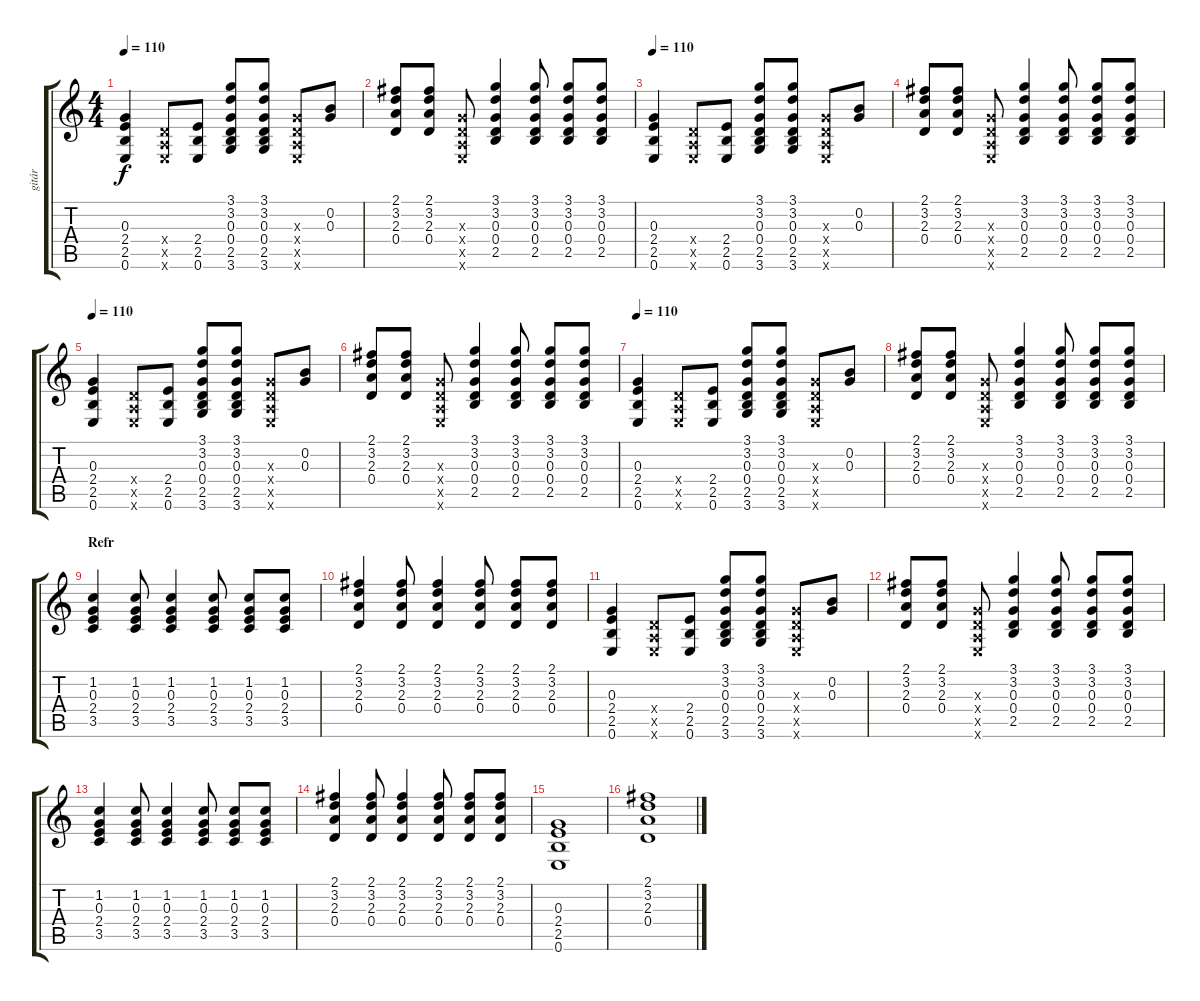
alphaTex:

\track ("gitár" "gitár") {instrument acousticguitarsteel}
\staff {score tabs}
\tuning (E4 B3 G3 D3 A2 E2) {hide}
\ts (4 4)
\tempo 110
\clef g2
\ks c
(0.3 2.4 2.5 0.6).4{dy f} (0.4{x} 0.5{x} 0.6{x}).8 (2.4 2.5 0.6).8 (3.1 3.2 0.3 0.4 2.5 3.6).8 (3.1 3.2 0.3 0.4 2.5 3.6).8 (0.3{x} 0.4{x} 0.5{x} 0.6{x}).8 (0.2 0.3).8 |
(2.1 3.2 2.3 0.4).8 (2.1 3.2 2.3 0.4).8 (0.3{x} 0.4{x} 0.5{x} 0.6{x}).8 (3.1 3.2 0.3 0.4 2.5).4 (3.1 3.2 0.3 0.4 2.5).8 (3.1 3.2 0.3 0.4 2.5).8 (3.1 3.2 0.3 0.4 2.5).8 |
\tempo 110
(0.3 2.4 2.5 0.6).4 (0.4{x} 0.5{x} 0.6{x}).8 (2.4 2.5 0.6).8 (3.1 3.2 0.3 0.4 2.5 3.6).8 (3.1 3.2 0.3 0.4 2.5 3.6).8 (0.3{x} 0.4{x} 0.5{x} 0.6{x}).8 (0.2 0.3).8 |
(2.1 3.2 2.3 0.4).8 (2.1 3.2 2.3 0.4).8 (0.3{x} 0.4{x} 0.5{x} 0.6{x}).8 (3.1 3.2 0.3 0.4 2.5).4 (3.1 3.2 0.3 0.4 2.5).8 (3.1 3.2 0.3 0.4 2.5).8 (3.1 3.2 0.3 0.4 2.5).8 |
\tempo 110
(0.3 2.4 2.5 0.6).4 (0.4{x} 0.5{x} 0.6{x}).8 (2.4 2.5 0.6).8 (3.1 3.2 0.3 0.4 2.5 3.6).8 (3.1 3.2 0.3 0.4 2.5 3.6).8 (0.3{x} 0.4{x} 0.5{x} 0.6{x}).8 (0.2 0.3).8 |
(2.1 3.2 2.3 0.4).8 (2.1 3.2 2.3 0.4).8 (0.3{x} 0.4{x} 0.5{x} 0.6{x}).8 (3.1 3.2 0.3 0.4 2.5).4 (3.1 3.2 0.3 0.4 2.5).8 (3.1 3.2 0.3 0.4 2.5).8 (3.1 3.2 0.3 0.4 2.5).8 |
\tempo 110
(0.3 2.4 2.5 0.6).4 (0.4{x} 0.5{x} 0.6{x}).8 (2.4 2.5 0.6).8 (3.1 3.2 0.3 0.4 2.5 3.6).8 (3.1 3.2 0.3 0.4 2.5 3.6).8 (0.3{x} 0.4{x} 0.5{x} 0.6{x}).8 (0.2 0.3).8 |
(2.1 3.2 2.3 0.4).8 (2.1 3.2 2.3 0.4).8 (0.3{x} 0.4{x} 0.5{x} 0.6{x}).8 (3.1 3.2 0.3 0.4 2.5).4 (3.1 3.2 0.3 0.4 2.5).8 (3.1 3.2 0.3 0.4 2.5).8 (3.1 3.2 0.3 0.4 2.5).8 |
\section ("" "Refr")
(1.2 0.3 2.4 3.5).4 (1.2 0.3 2.4 3.5).8 (1.2 0.3 2.4 3.5).4 (1.2 0.3 2.4 3.5).8 (1.2 0.3 2.4 3.5).8 (1.2 0.3 2.4 3.5).8 |
(2.1 3.2 2.3 0.4).4 (2.1 3.2 2.3 0.4).8 (2.1 3.2 2.3 0.4).4 (2.1 3.2 2.3 0.4).8 (2.1 3.2 2.3 0.4).8 (2.1 3.2 2.3 0.4).8 |
(0.3 2.4 2.5 0.6).4 (0.4{x} 0.5{x} 0.6{x}).8 (2.4 2.5 0.6).8 (3.1 3.2 0.3 0.4 2.5 3.6).8 (3.1 3.2 0.3 0.4 2.5 3.6).8 (0.3{x} 0.4{x} 0.5{x} 0.6{x}).8 (0.2 0.3).8 |
(2.1 3.2 2.3 0.4).8 (2.1 3.2 2.3 0.4).8 (0.3{x} 0.4{x} 0.5{x} 0.6{x}).8 (3.1 3.2 0.3 0.4 2.5).4 (3.1 3.2 0.3 0.4 2.5).8 (3.1 3.2 0.3 0.4 2.5).8 (3.1 3.2 0.3 0.4 2.5).8 |
(1.2 0.3 2.4 3.5).4 (1.2 0.3 2.4 3.5).8 (1.2 0.3 2.4 3.5).4 (1.2 0.3 2.4 3.5).8 (1.2 0.3 2.4 3.5).8 (1.2 0.3 2.4 3.5).8 |
(2.1 3.2 2.3 0.4).4 (2.1 3.2 2.3 0.4).8 (2.1 3.2 2.3 0.4).4 (2.1 3.2 2.3 0.4).8 (2.1 3.2 2.3 0.4).8 (2.1 3.2 2.3 0.4).8 |
(0.3 2.4 2.5 0.6).1 |
(2.1 3.2 2.3 0.4).1
